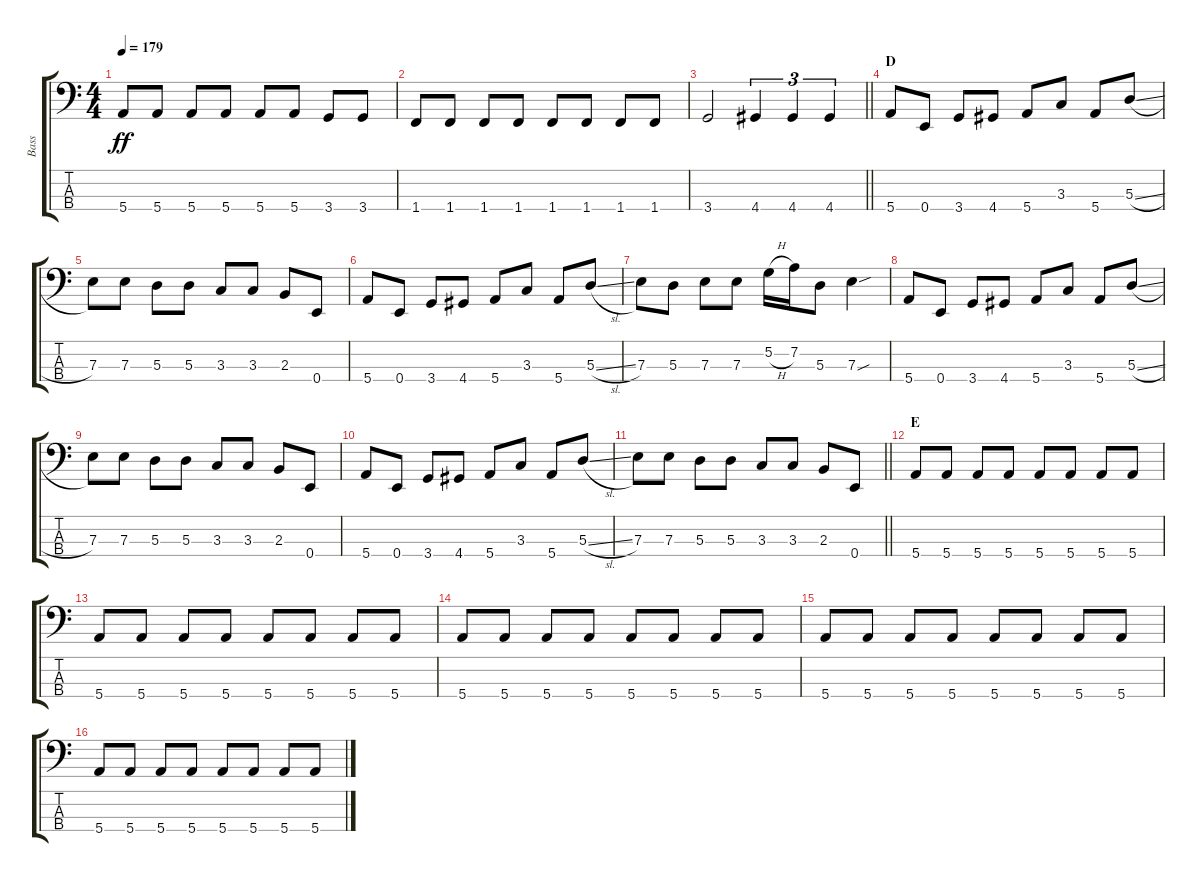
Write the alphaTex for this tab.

\track ("Bass" "Bass") {instrument electricbasspick}
\staff {score tabs}
\tuning (G2 D2 A1 E1) {hide}
\ts (4 4)
\tempo 179
\clef f4
\ks c
5.4.8{dy ff} 5.4.8 5.4.8 5.4.8 5.4.8 5.4.8 3.4.8 3.4.8 |
1.4.8 1.4.8 1.4.8 1.4.8 1.4.8 1.4.8 1.4.8 1.4.8 |
\barLineRight lightlight
3.4.2 4.4.4{tu (3 2)} 4.4.4{tu (3 2)} 4.4.4{tu (3 2)} |
\section ("" "D")
5.4.8 0.4.8 3.4.8 4.4.8 5.4.8 3.3.8 5.4.8 5.3{sl}.8 |
7.3.8 7.3.8 5.3.8 5.3.8 3.3.8 3.3.8 2.3.8 0.4.8 |
5.4.8 0.4.8 3.4.8 4.4.8 5.4.8 3.3.8 5.4.8 5.3{sl}.8 |
7.3.8 5.3.8 7.3.8 7.3.8 5.2{h}.16 7.2.16 5.3.8 7.3{sou}.4 |
5.4.8 0.4.8 3.4.8 4.4.8 5.4.8 3.3.8 5.4.8 5.3{sl}.8 |
7.3.8 7.3.8 5.3.8 5.3.8 3.3.8 3.3.8 2.3.8 0.4.8 |
5.4.8 0.4.8 3.4.8 4.4.8 5.4.8 3.3.8 5.4.8 5.3{sl}.8 |
\barLineRight lightlight
7.3.8 7.3.8 5.3.8 5.3.8 3.3.8 3.3.8 2.3.8 0.4.8 |
\section ("" "E")
5.4.8 5.4.8 5.4.8 5.4.8 5.4.8 5.4.8 5.4.8 5.4.8 |
5.4.8 5.4.8 5.4.8 5.4.8 5.4.8 5.4.8 5.4.8 5.4.8 |
5.4.8 5.4.8 5.4.8 5.4.8 5.4.8 5.4.8 5.4.8 5.4.8 |
5.4.8 5.4.8 5.4.8 5.4.8 5.4.8 5.4.8 5.4.8 5.4.8 |
5.4.8 5.4.8 5.4.8 5.4.8 5.4.8 5.4.8 5.4.8 5.4.8
